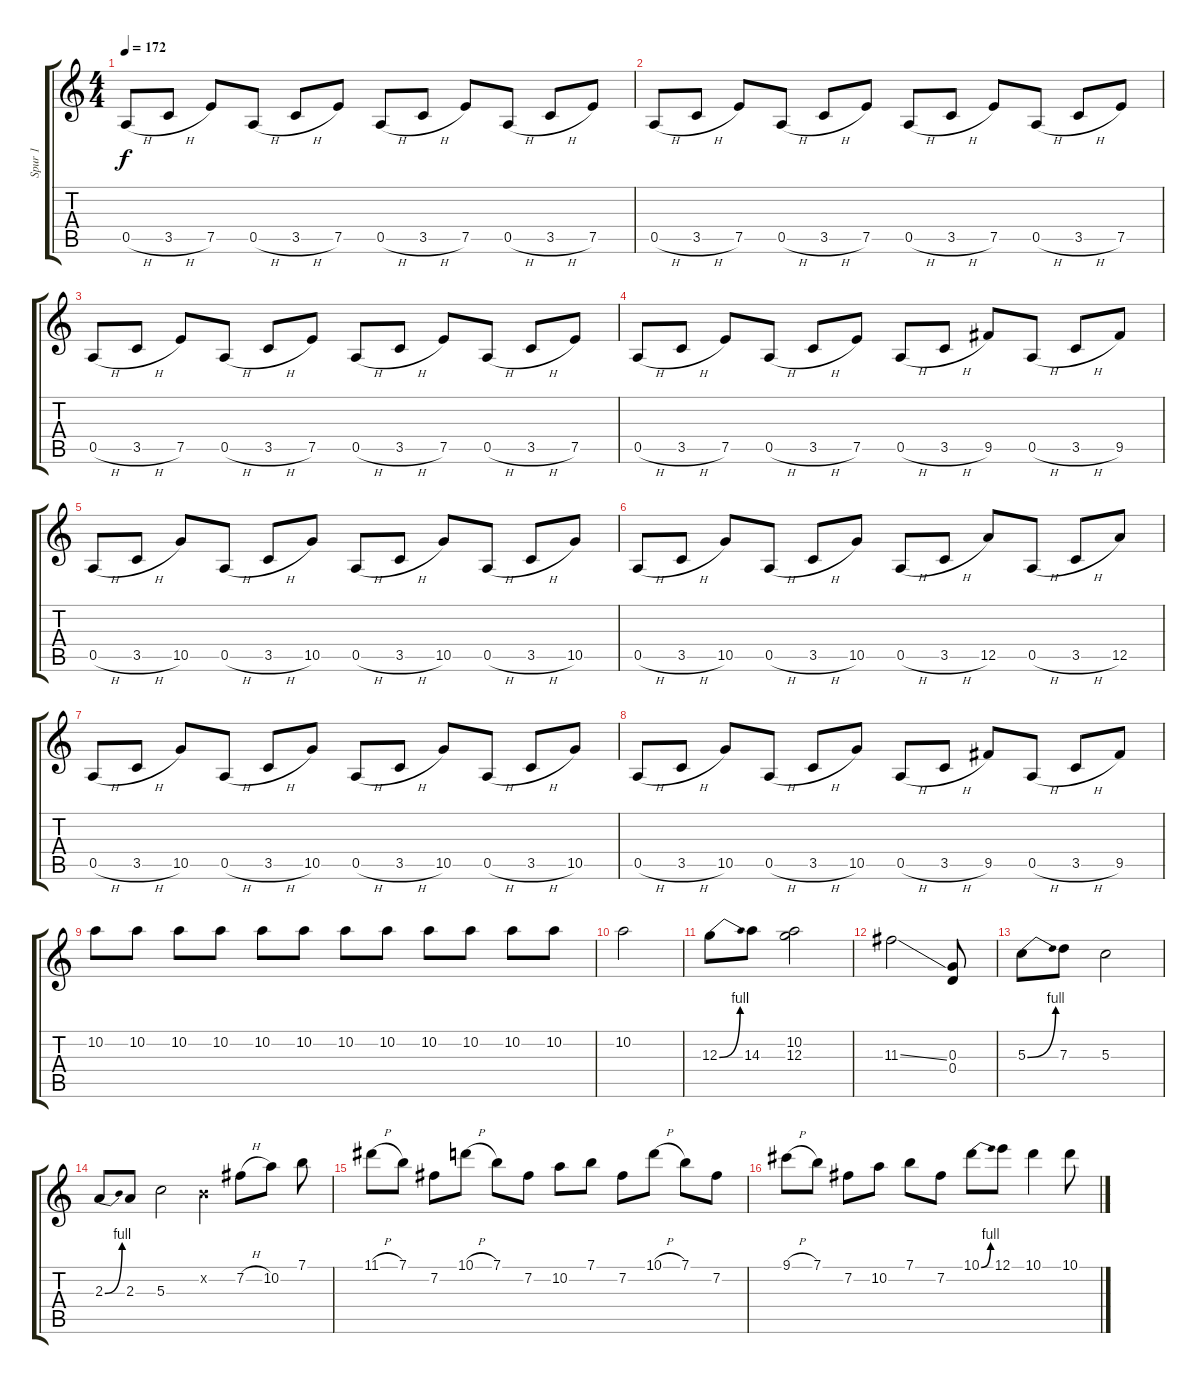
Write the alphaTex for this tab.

\track ("Spur 1" "Spur 1") {instrument distortionguitar}
\staff {score tabs}
\tuning (E4 B3 G3 D3 A2 E2) {hide}
\ts (4 4)
\tempo 172
\clef g2
\ks c
0.5{h}.8{dy f} 3.5{h}.8 7.5.8 0.5{h}.8 3.5{h}.8 7.5.8 0.5{h}.8 3.5{h}.8 7.5.8 0.5{h}.8 3.5{h}.8 7.5.8 |
0.5{h}.8 3.5{h}.8 7.5.8 0.5{h}.8 3.5{h}.8 7.5.8 0.5{h}.8 3.5{h}.8 7.5.8 0.5{h}.8 3.5{h}.8 7.5.8 |
0.5{h}.8 3.5{h}.8 7.5.8 0.5{h}.8 3.5{h}.8 7.5.8 0.5{h}.8 3.5{h}.8 7.5.8 0.5{h}.8 3.5{h}.8 7.5.8 |
0.5{h}.8 3.5{h}.8 7.5.8 0.5{h}.8 3.5{h}.8 7.5.8 0.5{h}.8 3.5{h}.8 9.5.8 0.5{h}.8 3.5{h}.8 9.5.8 |
0.5{h}.8 3.5{h}.8 10.5.8 0.5{h}.8 3.5{h}.8 10.5.8 0.5{h}.8 3.5{h}.8 10.5.8 0.5{h}.8 3.5{h}.8 10.5.8 |
0.5{h}.8 3.5{h}.8 10.5.8 0.5{h}.8 3.5{h}.8 10.5.8 0.5{h}.8 3.5{h}.8 12.5.8 0.5{h}.8 3.5{h}.8 12.5.8 |
0.5{h}.8 3.5{h}.8 10.5.8 0.5{h}.8 3.5{h}.8 10.5.8 0.5{h}.8 3.5{h}.8 10.5.8 0.5{h}.8 3.5{h}.8 10.5.8 |
0.5{h}.8 3.5{h}.8 10.5.8 0.5{h}.8 3.5{h}.8 10.5.8 0.5{h}.8 3.5{h}.8 9.5.8 0.5{h}.8 3.5{h}.8 9.5.8 |
10.2.8 10.2.8 10.2.8 10.2.8 10.2.8 10.2.8 10.2.8 10.2.8 10.2.8 10.2.8 10.2.8 10.2.8 |
10.2.2 |
12.3{be (bend 0 0 60 4)}.8 14.3.8 (10.2 12.3).2 |
11.3{ss}.2 (0.3 0.4).8 |
5.3{be (bend 0 0 60 4)}.8 7.3.8 5.3.2 |
2.3{be (bend 0 0 60 4)}.8 2.3.8 5.3.2 0.2{x}.4 7.2{h}.8 10.2.8 7.1.8 |
11.1{h}.8 7.1.8 7.2.8 10.1{h}.8 7.1.8 7.2.8 10.2.8 7.1.8 7.2.8 10.1{h}.8 7.1.8 7.2.8 |
9.1{h}.8 7.1.8 7.2.8 10.2.8 7.1.8 7.2.8 10.1{be (bend 0 0 60 4)}.8 12.1.8 10.1.4 10.1.8
